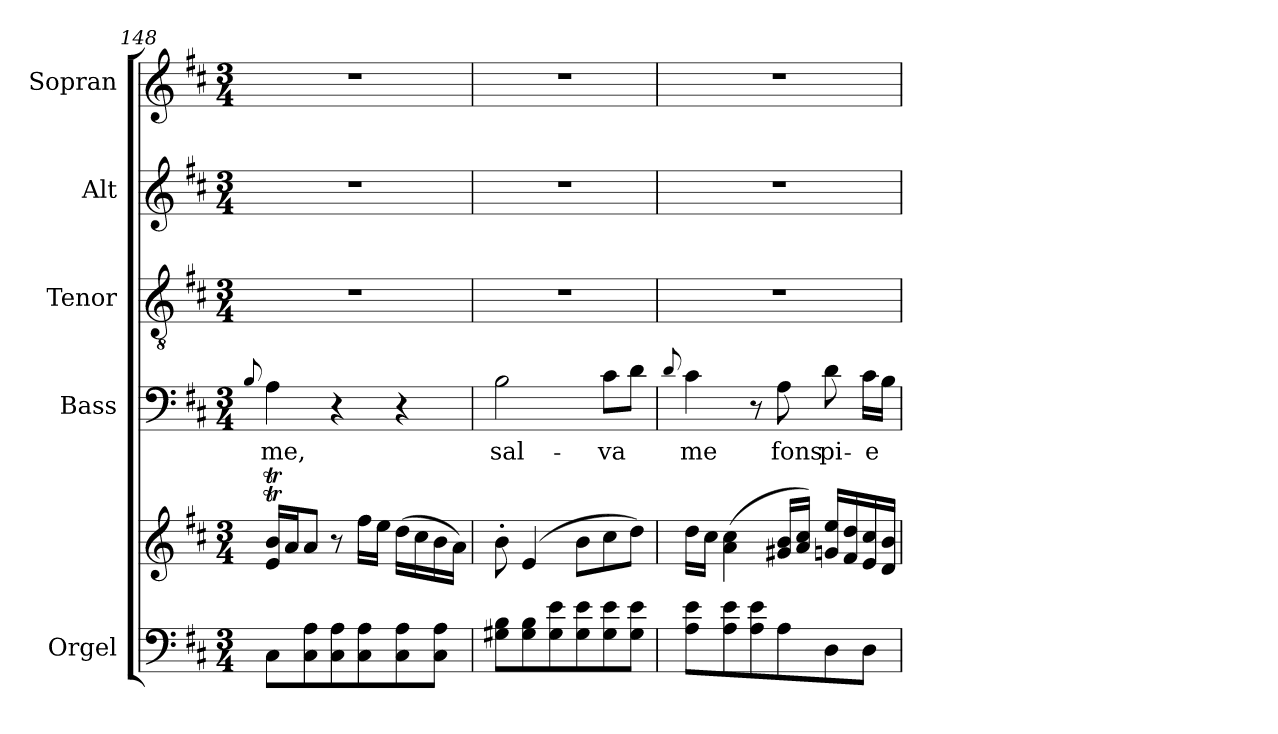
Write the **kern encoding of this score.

**kern	**kern	**kern	**text	**kern	**kern	**kern
*part5	*part5	*part4	*part4	*part3	*part2	*part1
*staff6	*staff5	*staff4	*staff4	*staff3	*staff2	*staff1
*I"Orgel	*	*I"Bass	*	*I"Tenor	*I"Alt	*I"Sopran
*I'Org.	*	*I'B.	*	*I'T.	*I'A.	*I'S.
!!LO:PB:g=z
*clefF4	*clefG2	*clefF4	*	*clefGv2	*clefG2	*clefG2
*k[f#c#]	*k[f#c#]	*k[f#c#]	*	*k[f#c#]	*k[f#c#]	*k[f#c#]
*D:	*D:	*D:	*	*D:	*D:	*D:
*M3/4	*M3/4	*M3/4	*	*M3/4	*M3/4	*M3/4
=148	=148	=148	=148	=148	=148	=148
.	.	8qqB/	.	.	.	.
!	!	!	!LO:LY:b	!	!	!
8C#\L	16e/T 16b/TLL	4A\	me,	2.r	2.r	2.r
.	16a/J	.	.	.	.	.
8C#\ 8A\	8a/J	.	.	.	.	.
8C#\ 8A\	8r	4r	.	.	.	.
8C#\ 8A\	16ff#\LL	.	.	.	.	.
.	16ee\JJ	.	.	.	.	.
8C#\ 8A\	(>16dd\LL	4r	.	.	.	.
.	16cc#\	.	.	.	.	.
8C#\ 8A\J	16b\	.	.	.	.	.
.	16a\JJ)	.	.	.	.	.
=149	=149	=149	=149	=149	=149	=149
!	!	!	!LO:LY:b	!	!	!
8G#X\ 8B\L	8b'>\	2B\	sal-	2.r	2.r	2.r
8G#\ 8B\	(4e/	.	.	.	.	.
8G#\ 8e\	.	.	.	.	.	.
8G#\ 8e\	8b\L	.	.	.	.	.
!	!	!	!LO:LY:b	!	!	!
8G#\ 8e\	8cc#\	8c#\L	-va	.	.	.
8G#\ 8e\J	8dd\J)	8d\J	.	.	.	.
=150	=150	=150	=150	=150	=150	=150
.	.	8qqd/	.	.	.	.
!	!	!	!LO:LY:b	!	!	!
8A\ 8e\L	16dd\LL	4c#\	me	2.r	2.r	2.r
.	16cc#\JJ	.	.	.	.	.
8A\ 8e\	(>4a\ 4cc#\	.	.	.	.	.
8A\ 8e\	.	8r	.	.	.	.
!	!	!	!LO:LY:b	!	!	!
8A\	16g#X/ 16b/LL	8A\	fons	.	.	.
.	16a/ 16cc#/JJ)	.	.	.	.	.
!	!	!	!LO:LY:b	!	!	!
8D\	16gn/ 16ee/LL	8d\	pi-	.	.	.
.	16f#/ 16dd/	.	.	.	.	.
!	!	!	!LO:LY:b	!	!	!
8D\J	16e/ 16cc#/	16c#\LL	-e	.	.	.
.	16d/ 16b/JJ	16B\JJ	.	.	.	.
=	=	=	=	=	=	=
*-	*-	*-	*-	*-	*-	*-
